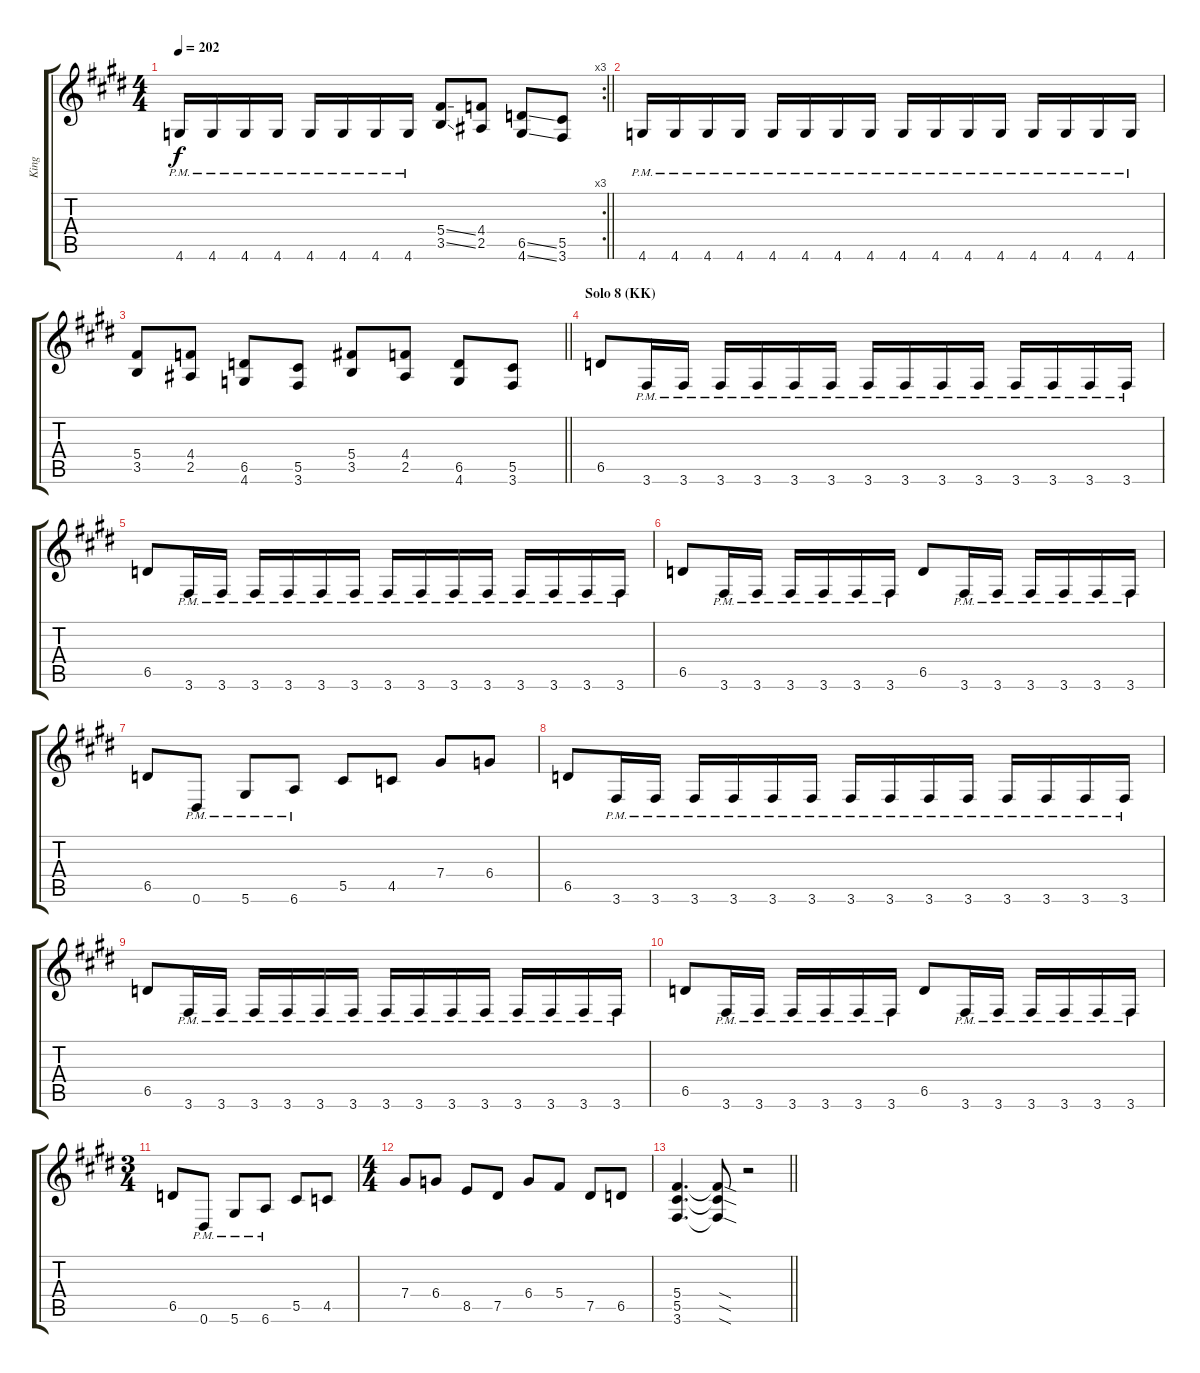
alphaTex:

\track ("King" "King") {instrument distortionguitar}
\staff {score tabs}
\tuning (Eb4 Bb3 Gb3 Db3 Ab2 Eb2) {hide}
\rc 3
\ts (4 4)
\tempo 202
\clef g2
\barLineRight lightlight
\ks e
4.6{pm}.16{dy f} 4.6{pm}.16 4.6{pm}.16 4.6{pm}.16 4.6{pm}.16 4.6{pm}.16 4.6{pm}.16 4.6{pm}.16 (5.4{ss} 3.5{ss}).8 (4.4 2.5).8 (6.5{ss} 4.6{ss}).8 (5.5 3.6).8 |
4.6{pm}.16 4.6{pm}.16 4.6{pm}.16 4.6{pm}.16 4.6{pm}.16 4.6{pm}.16 4.6{pm}.16 4.6{pm}.16 4.6{pm}.16 4.6{pm}.16 4.6{pm}.16 4.6{pm}.16 4.6{pm}.16 4.6{pm}.16 4.6{pm}.16 4.6{pm}.16 |
\barLineRight lightlight
(5.4 3.5).8 (4.4 2.5).8 (6.5 4.6).8 (5.5 3.6).8 (5.4 3.5).8 (4.4 2.5).8 (6.5 4.6).8 (5.5 3.6).8 |
\section ("" "Solo 8 (KK)")
6.5.8{volume 10} 3.6{pm}.16 3.6{pm}.16 3.6{pm}.16 3.6{pm}.16 3.6{pm}.16 3.6{pm}.16 3.6{pm}.16 3.6{pm}.16 3.6{pm}.16 3.6{pm}.16 3.6{pm}.16 3.6{pm}.16 3.6{pm}.16 3.6{pm}.16 |
6.5.8 3.6{pm}.16 3.6{pm}.16 3.6{pm}.16 3.6{pm}.16 3.6{pm}.16 3.6{pm}.16 3.6{pm}.16 3.6{pm}.16 3.6{pm}.16 3.6{pm}.16 3.6{pm}.16 3.6{pm}.16 3.6{pm}.16 3.6{pm}.16 |
6.5.8 3.6{pm}.16 3.6{pm}.16 3.6{pm}.16 3.6{pm}.16 3.6{pm}.16 3.6{pm}.16 6.5.8 3.6{pm}.16 3.6{pm}.16 3.6{pm}.16 3.6{pm}.16 3.6{pm}.16 3.6{pm}.16 |
6.5.8 0.6{pm}.8 5.6{pm}.8 6.6{pm}.8 5.5.8 4.5.8 7.4.8 6.4.8 |
6.5.8 3.6{pm}.16 3.6{pm}.16 3.6{pm}.16 3.6{pm}.16 3.6{pm}.16 3.6{pm}.16 3.6{pm}.16 3.6{pm}.16 3.6{pm}.16 3.6{pm}.16 3.6{pm}.16 3.6{pm}.16 3.6{pm}.16 3.6{pm}.16 |
6.5.8 3.6{pm}.16 3.6{pm}.16 3.6{pm}.16 3.6{pm}.16 3.6{pm}.16 3.6{pm}.16 3.6{pm}.16 3.6{pm}.16 3.6{pm}.16 3.6{pm}.16 3.6{pm}.16 3.6{pm}.16 3.6{pm}.16 3.6{pm}.16 |
6.5.8 3.6{pm}.16 3.6{pm}.16 3.6{pm}.16 3.6{pm}.16 3.6{pm}.16 3.6{pm}.16 6.5.8 3.6{pm}.16 3.6{pm}.16 3.6{pm}.16 3.6{pm}.16 3.6{pm}.16 3.6{pm}.16 |
\ts (3 4)
6.5.8 0.6{pm}.8 5.6{pm}.8 6.6{pm}.8 5.5.8 4.5.8 |
\ts (4 4)
7.4.8 6.4.8 8.5.8 7.5.8 6.4.8 5.4.8 7.5.8 6.5.8 |
\barLineRight lightlight
(5.4 5.5 3.6).4{d} (5.4{sod t} 5.5{sod t} 3.6{sod t}).8 r.2
